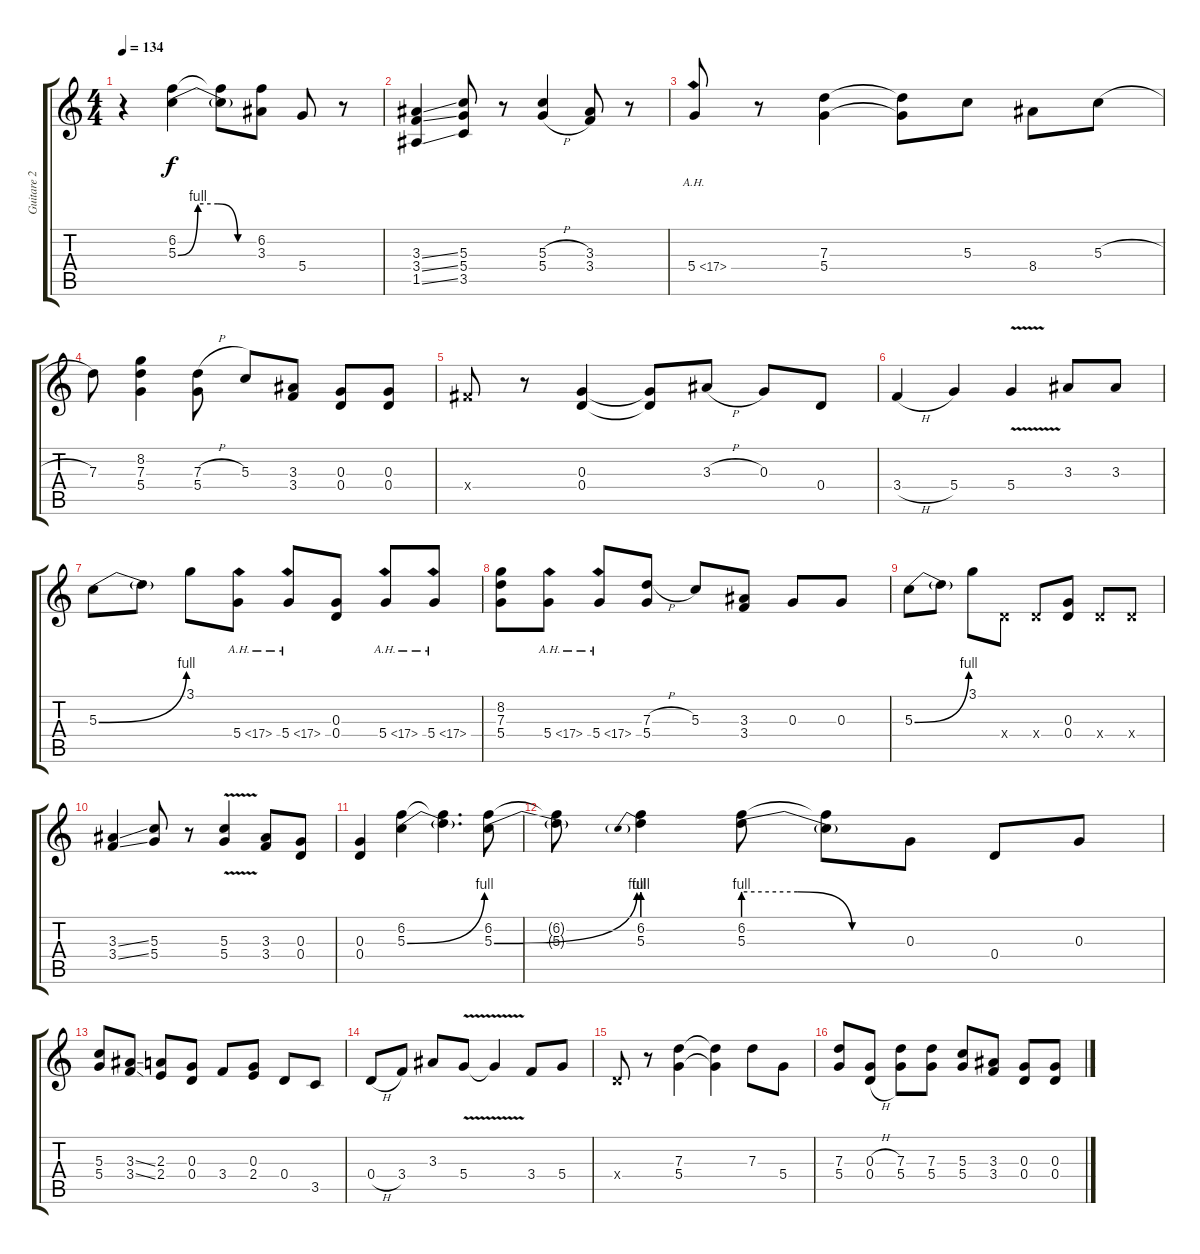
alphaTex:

\track ("Guitare 2" "Guitare 2") {instrument distortionguitar}
\staff {score tabs}
\tuning (E4 B3 G3 D3 A2 E2) {hide}
\ts (4 4)
\tempo 134
\clef g2
\ks c
r.4{dy f} (6.2 5.3{be (custom 0 0 15 4 30 4 45 0 60 0)}).4 (6.2{t} 5.3{t}).8 (6.2 3.3).8 5.4.8 r.8 |
(3.3{ss} 3.4{ss} 1.5{ss}).4 (5.3 5.4 3.5).8 r.8 (5.3{h} 5.4{h}).4 (3.3 3.4).8 r.8 |
5.4{ah 12}.8 r.8 (7.3 5.4).4 (7.3{t} 5.4{t}).8 5.3.8 8.4.8 5.3{h}.8 |
7.3.8 (8.2 7.3 5.4).4 (7.3{h} 5.4).8 5.3.8 (3.3 3.4).8 (0.3 0.4).8 (0.3 0.4).8 |
4.4{x}.8 r.8 (0.3 0.4).4 (0.3{t} 0.4{t}).8 3.3{h}.8 0.3.8 0.4.8 |
3.4{h}.4 5.4.4 5.4{v}.4 3.3.8 3.3.8 |
5.3{be (bend 0 0 60 4)}.8 5.3{t}.8 3.1.8 5.4{ah 12}.8 5.4{ah 12}.8 (0.3 0.4).8 5.4{ah 12}.8 5.4{ah 12}.8 |
(8.2 7.3 5.4).8 5.4{ah 12}.8 5.4{ah 12}.8 (7.3{h} 5.4).8 5.3.8 (3.3 3.4).8 0.3.8 0.3.8 |
5.3{be (bend 0 0 60 4)}.8 5.3{t}.8 3.1.8 0.4{x}.8 0.4{x}.8 (0.3 0.4).8 0.4{x}.8 0.4{x}.8 |
(3.3{ss} 3.4{ss}).4 (5.3 5.4).8 r.8 (5.3{v} 5.4{v}).4 (3.3 3.4).8 (0.3 0.4).8 |
(0.3 0.4).4 (6.2 5.3{be (bend 0 0 60 4)}).4 (6.2{t} 5.3{t}).4{d} (6.2 5.3{be (bend 0 0 60 4)}).8 |
(6.2{t} 5.3{t}).8 (6.2 5.3{be (prebend 0 4 60 4)}).4 (6.2 5.3{be (custom 0 4 20 4 40 0 60 0)}).8 (6.2{t} 5.3{t}).8 0.3.8 0.4.8 0.3.8 |
(5.3 5.4).8 (3.3{ss} 3.4{ss}).8 (2.3 2.4).8 (0.3 0.4).8 3.4.8 (0.3 2.4).8 0.4.8 3.5.8 |
0.4{h}.8 3.4.8 3.3.8 5.4{v}.8 5.4{v t}.4 3.4.8 5.4.8 |
0.4{x}.8 r.8 (7.3 5.4).4 (7.3{t} 5.4{t}).4 7.3.8 5.4.8 |
(7.3 5.4).8 (0.3{h} 0.4{h}).8 (7.3 5.4).8 (7.3 5.4).8 (5.3 5.4).8 (3.3 3.4).8 (0.3 0.4).8 (0.3 0.4).8
